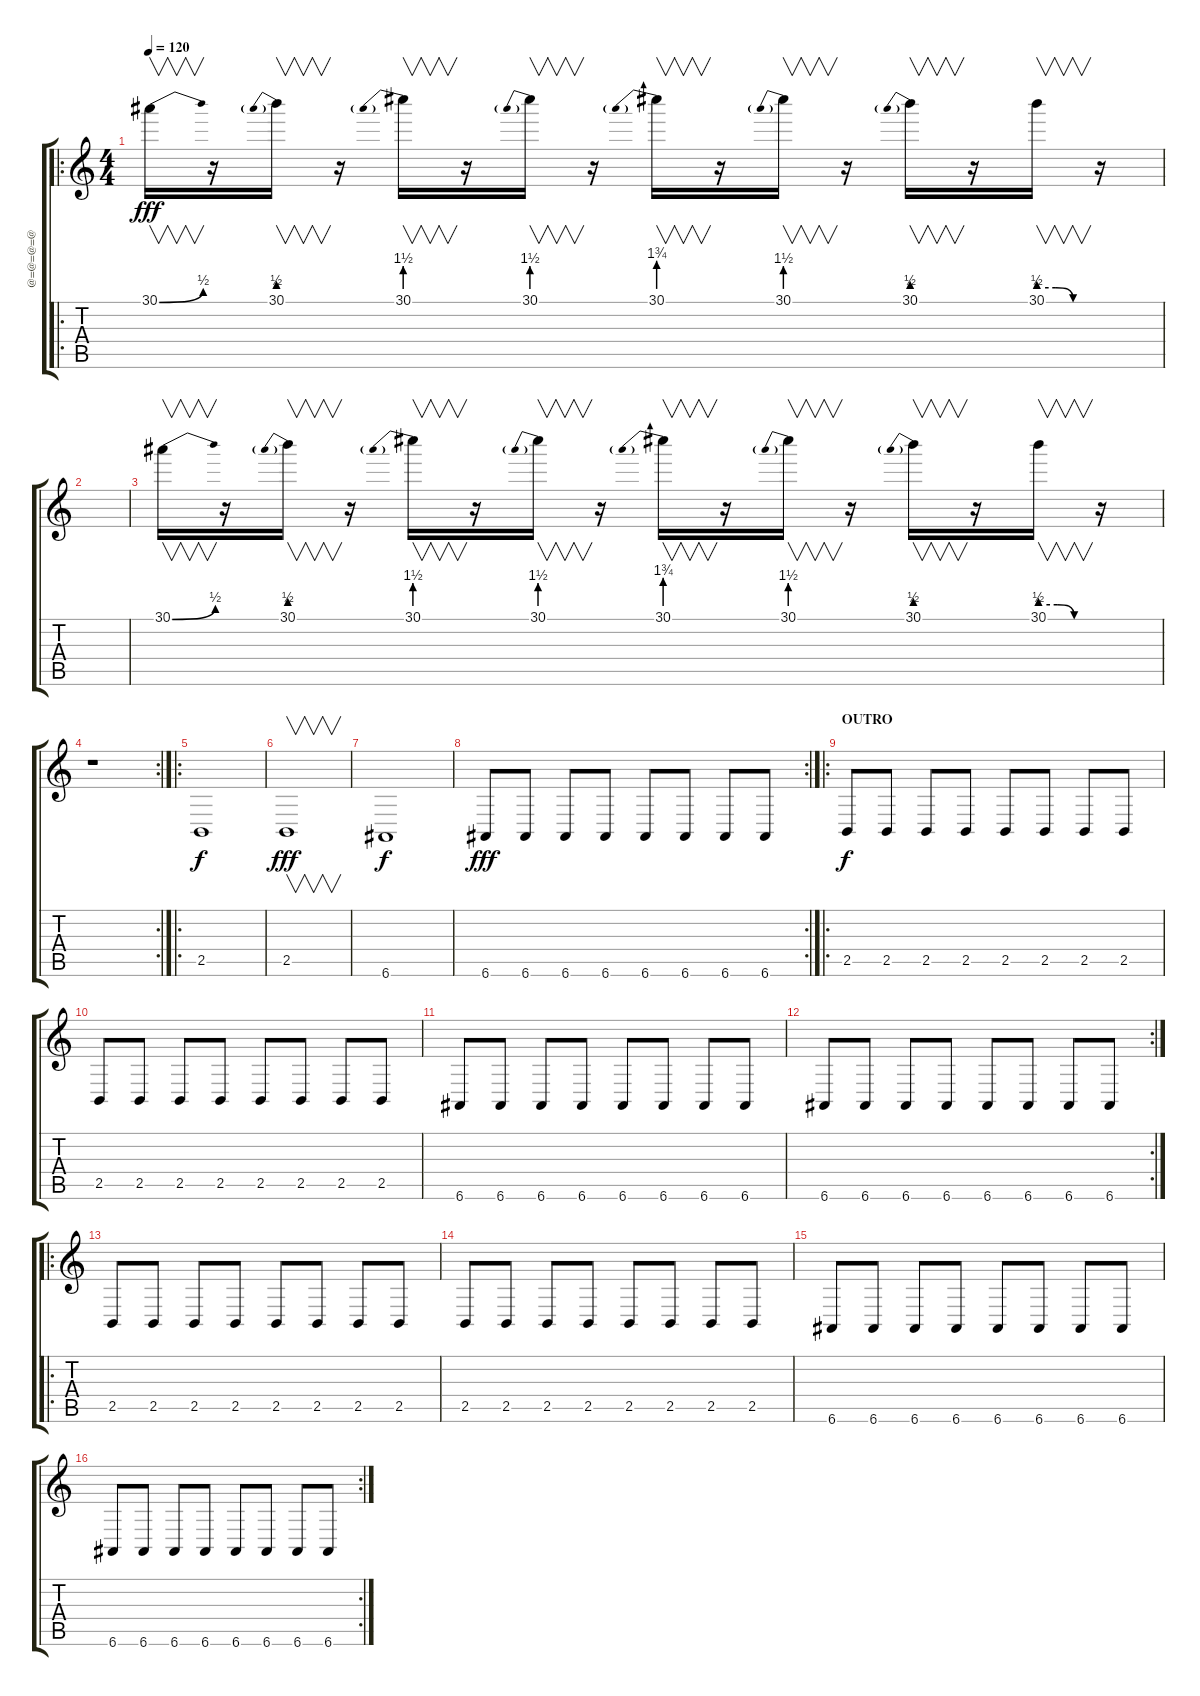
\track ("@=@=@=@" "@=@=@=@") {instrument breathnoise}
\staff {score tabs}
\tuning (E4 B3 G3 D3 A2 E2) {hide}
\ro
\ts (4 4)
\tempo 120
\clef g2
\ks c
30.1{be (bend 0 0 60 2)}.16{v dy fff} r.16 30.1{be (prebend 0 2 60 2)}.16{v} r.16 30.1{be (prebend 0 6 60 6)}.16{v} r.16 30.1{be (prebend 0 6 60 6)}.16{v} r.16 30.1{be (prebend 0 7 60 7)}.16{v} r.16 30.1{be (prebend 0 6 60 6)}.16{v} r.16 30.1{be (prebend 0 2 60 2)}.16{v} r.16 30.1{be (custom 0 2 20 2 40 0 60 0)}.16{v} r.16 |
|
30.1{be (bend 0 0 60 2)}.16{v} r.16 30.1{be (prebend 0 2 60 2)}.16{v} r.16 30.1{be (prebend 0 6 60 6)}.16{v} r.16 30.1{be (prebend 0 6 60 6)}.16{v} r.16 30.1{be (prebend 0 7 60 7)}.16{v} r.16 30.1{be (prebend 0 6 60 6)}.16{v} r.16 30.1{be (prebend 0 2 60 2)}.16{v} r.16 30.1{be (custom 0 2 20 2 40 0 60 0)}.16{v} r.16 |
\rc 2
r.1 |
\ro
2.5.1{dy f} |
2.5.1{v dy fff} |
6.6.1{dy f} |
\rc 2
6.6.8{dy fff} 6.6.8 6.6.8 6.6.8 6.6.8 6.6.8 6.6.8 6.6.8 |
\ro
\section ("" "OUTRO")
2.5.8{dy f} 2.5.8 2.5.8 2.5.8 2.5.8 2.5.8 2.5.8 2.5.8 |
2.5.8 2.5.8 2.5.8 2.5.8 2.5.8 2.5.8 2.5.8 2.5.8 |
6.6.8 6.6.8 6.6.8 6.6.8 6.6.8 6.6.8 6.6.8 6.6.8 |
\rc 2
6.6.8 6.6.8 6.6.8 6.6.8 6.6.8 6.6.8 6.6.8 6.6.8 |
\ro
2.5.8 2.5.8 2.5.8 2.5.8 2.5.8 2.5.8 2.5.8 2.5.8 |
2.5.8 2.5.8 2.5.8 2.5.8 2.5.8 2.5.8 2.5.8 2.5.8 |
6.6.8 6.6.8 6.6.8 6.6.8 6.6.8 6.6.8 6.6.8 6.6.8 |
\rc 2
6.6.8 6.6.8 6.6.8 6.6.8 6.6.8 6.6.8 6.6.8 6.6.8
